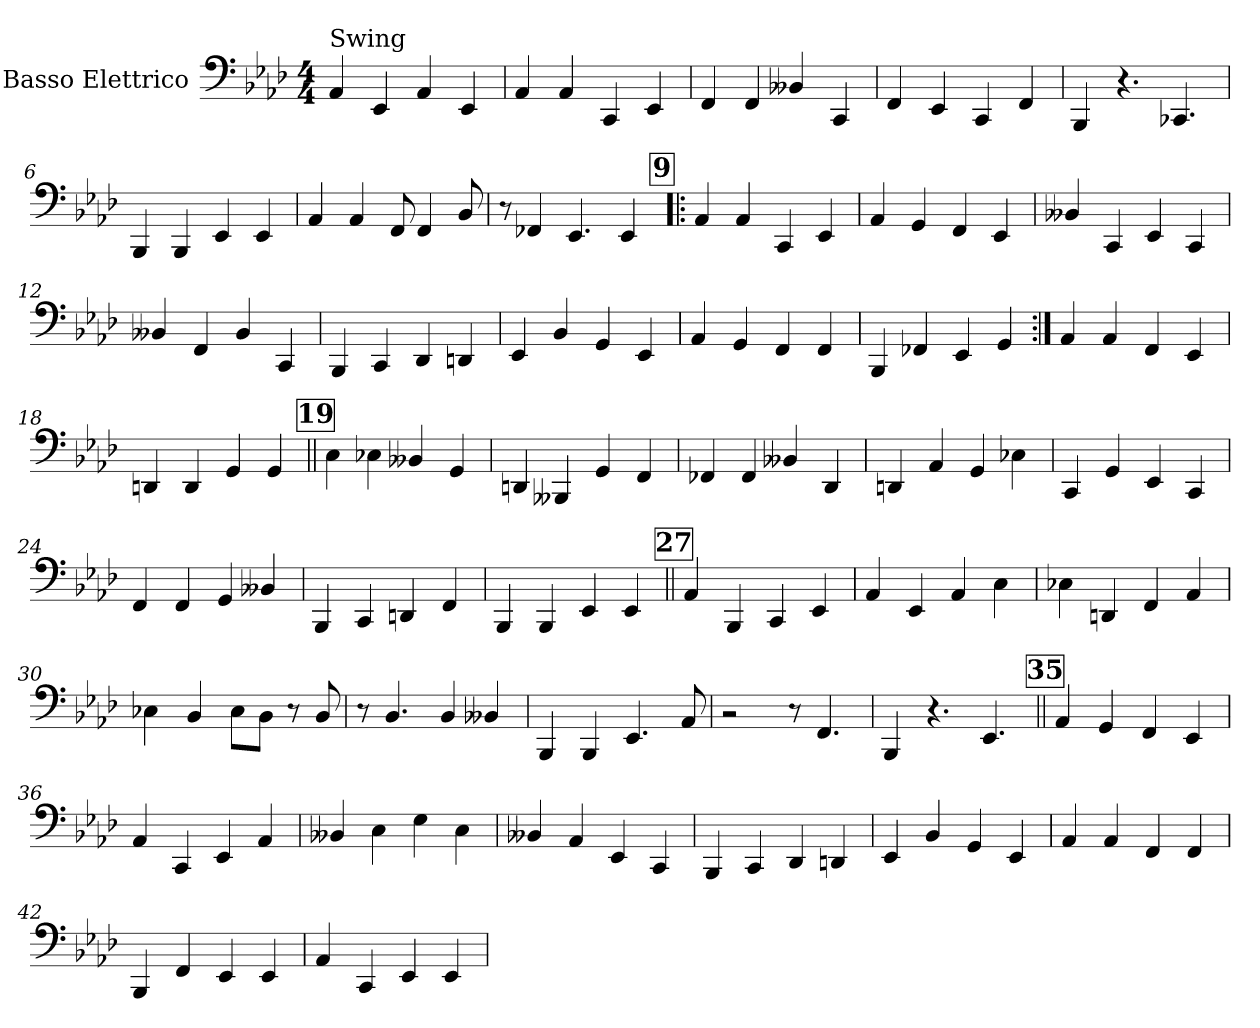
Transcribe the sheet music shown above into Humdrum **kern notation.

**kern
*part1
*staff1
*I"Basso Elettrico
*stria4
*
*k[b-e-a-d-]
*A-:
*M4/4
*MM140
=1
!LO:TX:a:t=Swing
4AA-
4EE-
4AA-
4EE-
=2
4AA-
4AA-
4CC
4EE-
=3
4FF
4FF
4BB--X
4CC
=4
4FF
4EE-
4CC
4FF
=5
4BBB-
4.r
4.CC-X
=6
4BBB-
4BBB-
4EE-
4EE-
=7
4AA-
4AA-
8FF
4FF
8BB-
=8
8r
4FF-X
4.EE-
4EE-
!!LO:REH:place=s1:t=9
=9!|:
4AA-
4AA-
4CC
4EE-
=10
4AA-
4GG
4FF
4EE-
=11
4BB--X
4CC
4EE-
4CC
=12
4BB--X
4FF
4BB--
4CC
=13
4BBB-
4CC
4DD-
4DDn
=14
4EE-
4BB-
4GG
4EE-
=15
4AA-
4GG
4FF
4FF
=16
4BBB-
4FF-X
4EE-
4GG
=17:|!
4AA-
4AA-
4FF
4EE-
=18
4DDn
4DD
4GG
4GG
!!LO:REH:place=s1:t=19
=19||
4C
4C-X
4BB--X
4GG
=20
4DDn
4BBB--X
4GG
4FF
=21
4FF-X
4FF-
4BB--X
4DD-
=22
4DDn
4AA-
4GG
4C-X
=23
4CC
4GG
4EE-
4CC
=24
4FF
4FF
4GG
4BB--X
=25
4BBB-
4CC
4DDn
4FF
=26
4BBB-
4BBB-
4EE-
4EE-
!!LO:REH:place=s1:t=27
=27||
4AA-
4BBB-
4CC
4EE-
=28
4AA-
4EE-
4AA-
4C
=29
4C-X
4DDn
4FF
4AA-
=30
4C-X
4BB-
8C-L
8BB-J
8r
8BB-
=31
8r
4.BB-
4BB-
4BB--X
=32
4BBB-
4BBB-
4.EE-
8AA-
=33
2r
8r
4.FF
=34
4BBB-
4.r
4.EE-
!!LO:REH:place=s1:t=35
=35||
4AA-
4GG
4FF
4EE-
=36
4AA-
4CC
4EE-
4AA-
=37
4BB--X
4C
4E-
4C
=38
4BB--X
4AA-
4EE-
4CC
=39
4BBB-
4CC
4DD-
4DDn
=40
4EE-
4BB-
4GG
4EE-
=41
4AA-
4AA-
4FF
4FF
=42
4BBB-
4FF
4EE-
4EE-
=43
4AA-
4CC
4EE-
4EE-
=
*-
